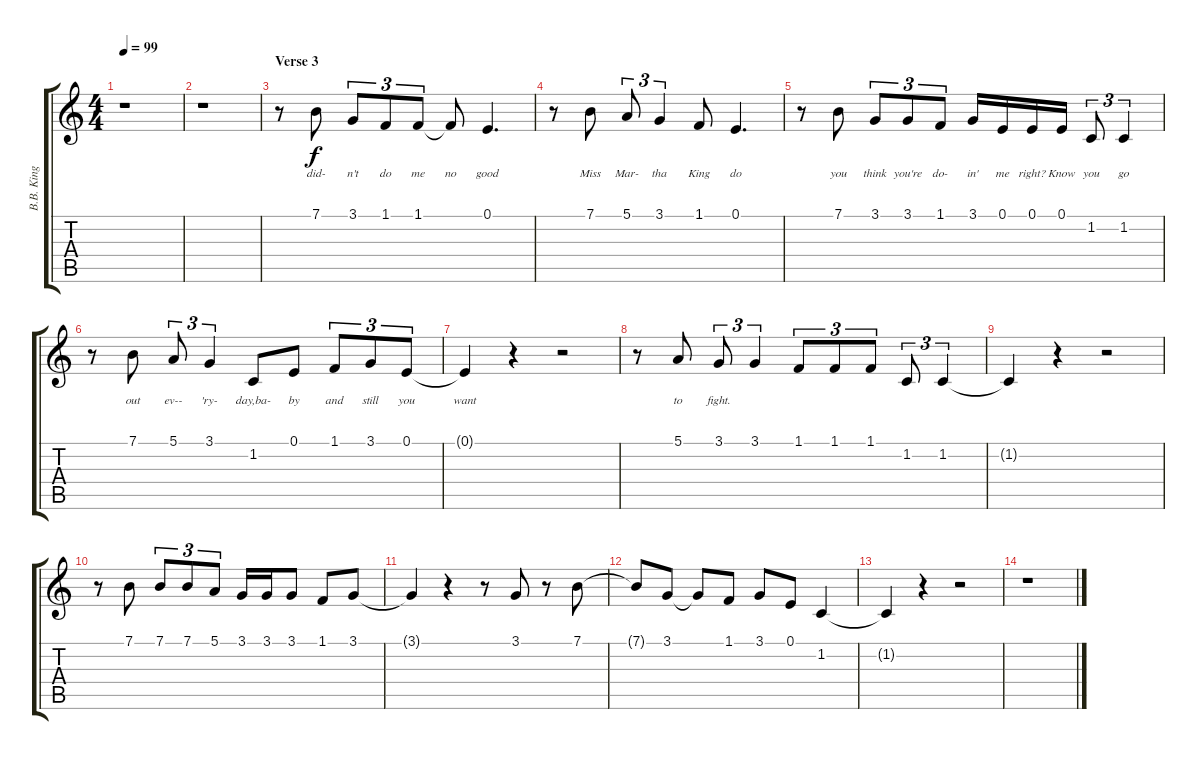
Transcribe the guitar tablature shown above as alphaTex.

\track ("B.B. King Voice Track " "B.B. King ") {instrument oboe}
\staff {score tabs}
\tuning (E4 B3 G3 D3 A2 E2) {hide}
\ts (4 4)
\tempo 99
\clef g2
\ks c
r.1{dy f} |
r.1 |
\section ("" "Verse 3")
r.8 7.1.8{lyrics (0 "did-") lyrics (1 "") lyrics (2 "") lyrics (3 "") lyrics (4 "")} 3.1.8{tu (3 2) lyrics (0 "n't") lyrics (1 "") lyrics (2 "") lyrics (3 "") lyrics (4 "")} 1.1.8{tu (3 2) lyrics (0 "do") lyrics (1 "") lyrics (2 "") lyrics (3 "") lyrics (4 "")} 1.1.8{tu (3 2) lyrics (0 "me") lyrics (1 "") lyrics (2 "") lyrics (3 "") lyrics (4 "")} 1.1{t}.8{lyrics (0 "no") lyrics (1 "") lyrics (2 "") lyrics (3 "") lyrics (4 "")} 0.1.4{d lyrics (0 "good") lyrics (1 "") lyrics (2 "") lyrics (3 "") lyrics (4 "")} |
r.8 7.1.8{lyrics (0 "Miss") lyrics (1 "") lyrics (2 "") lyrics (3 "") lyrics (4 "")} 5.1.8{tu (3 2) lyrics (0 "Mar-") lyrics (1 "") lyrics (2 "") lyrics (3 "") lyrics (4 "")} 3.1.4{tu (3 2) lyrics (0 "tha") lyrics (1 "") lyrics (2 "") lyrics (3 "") lyrics (4 "")} 1.1.8{lyrics (0 "King") lyrics (1 "") lyrics (2 "") lyrics (3 "") lyrics (4 "")} 0.1.4{d lyrics (0 "do") lyrics (1 "") lyrics (2 "") lyrics (3 "") lyrics (4 "")} |
r.8 7.1.8{lyrics (0 "you") lyrics (1 "") lyrics (2 "") lyrics (3 "") lyrics (4 "")} 3.1.8{tu (3 2) lyrics (0 "think") lyrics (1 "") lyrics (2 "") lyrics (3 "") lyrics (4 "")} 3.1.8{tu (3 2) lyrics (0 "you're") lyrics (1 "") lyrics (2 "") lyrics (3 "") lyrics (4 "")} 1.1.8{tu (3 2) lyrics (0 "do-") lyrics (1 "") lyrics (2 "") lyrics (3 "") lyrics (4 "")} 3.1.16{lyrics (0 "in'") lyrics (1 "") lyrics (2 "") lyrics (3 "") lyrics (4 "")} 0.1.16{lyrics (0 "me") lyrics (1 "") lyrics (2 "") lyrics (3 "") lyrics (4 "")} 0.1.16{lyrics (0 "right?") lyrics (1 "") lyrics (2 "") lyrics (3 "") lyrics (4 "")} 0.1.16{lyrics (0 "Know") lyrics (1 "") lyrics (2 "") lyrics (3 "") lyrics (4 "")} 1.2.8{tu (3 2) lyrics (0 "you") lyrics (1 "") lyrics (2 "") lyrics (3 "") lyrics (4 "")} 1.2.4{tu (3 2) lyrics (0 "go") lyrics (1 "") lyrics (2 "") lyrics (3 "") lyrics (4 "")} |
r.8 7.1.8{lyrics (0 "out") lyrics (1 "") lyrics (2 "") lyrics (3 "") lyrics (4 "")} 5.1.8{tu (3 2) lyrics (0 "ev--") lyrics (1 "") lyrics (2 "") lyrics (3 "") lyrics (4 "")} 3.1.4{tu (3 2) lyrics (0 "'ry-") lyrics (1 "") lyrics (2 "") lyrics (3 "") lyrics (4 "")} 1.2.8{lyrics (0 "day,ba-") lyrics (1 "") lyrics (2 "") lyrics (3 "") lyrics (4 "")} 0.1.8{lyrics (0 "by") lyrics (1 "") lyrics (2 "") lyrics (3 "") lyrics (4 "")} 1.1.8{tu (3 2) lyrics (0 "and") lyrics (1 "") lyrics (2 "") lyrics (3 "") lyrics (4 "")} 3.1.8{tu (3 2) lyrics (0 "still") lyrics (1 "") lyrics (2 "") lyrics (3 "") lyrics (4 "")} 0.1.8{tu (3 2) lyrics (0 "you") lyrics (1 "") lyrics (2 "") lyrics (3 "") lyrics (4 "")} |
0.1{t}.4{lyrics (0 "want") lyrics (1 "") lyrics (2 "") lyrics (3 "") lyrics (4 "")} r.4 r.2 |
r.8 5.1.8{lyrics (0 "to") lyrics (1 "") lyrics (2 "") lyrics (3 "") lyrics (4 "")} 3.1.8{tu (3 2) lyrics (0 "fight.") lyrics (1 "") lyrics (2 "") lyrics (3 "") lyrics (4 "")} 3.1.4{tu (3 2) lyrics (0 "") lyrics (1 "") lyrics (2 "") lyrics (3 "") lyrics (4 "")} 1.1.8{tu (3 2)} 1.1.8{tu (3 2)} 1.1.8{tu (3 2)} 1.2.8{tu (3 2)} 1.2.4{tu (3 2)} |
1.2{t}.4 r.4 r.2 |
r.8 7.1.8 7.1.8{tu (3 2)} 7.1.8{tu (3 2)} 5.1.8{tu (3 2)} 3.1.16 3.1.16 3.1.8 1.1.8 3.1.8 |
3.1{t}.4 r.4 r.8 3.1.8 r.8 7.1.8 |
7.1{t}.8 3.1.8 3.1{t}.8 1.1.8 3.1.8 0.1.8 1.2.4 |
1.2{t}.4 r.4 r.2 |
r.1
